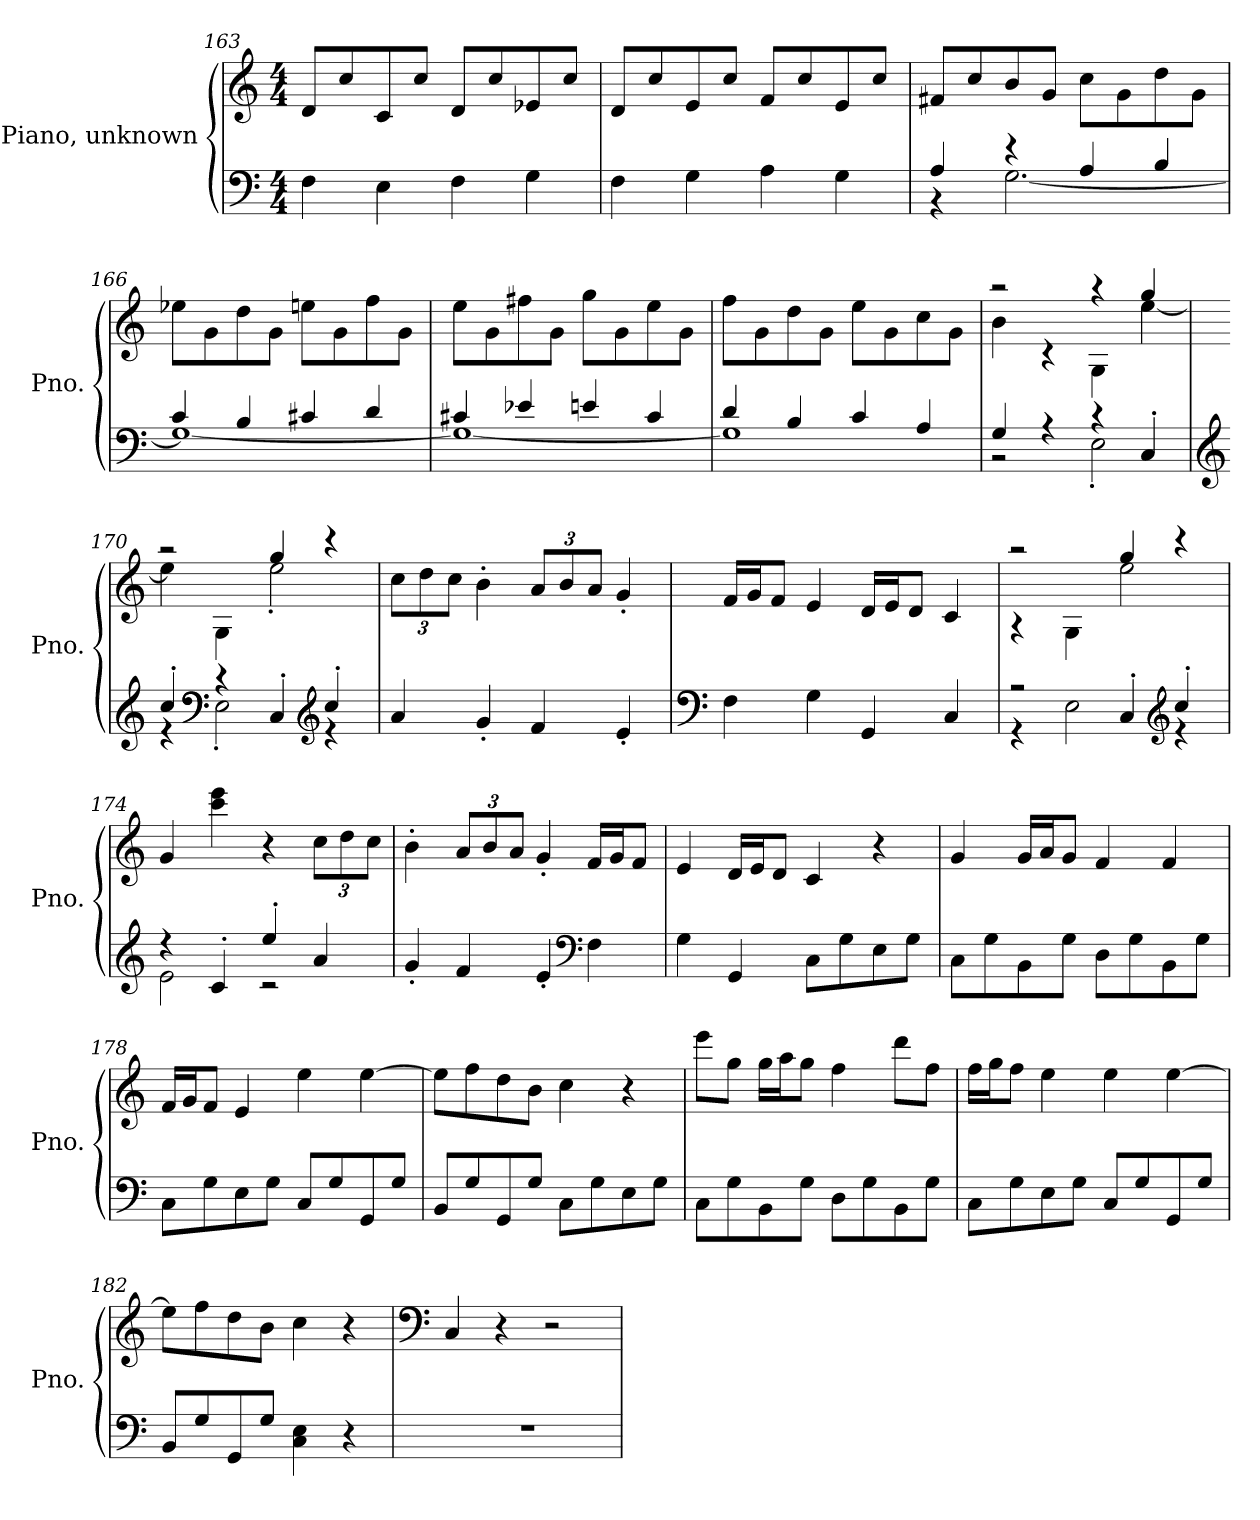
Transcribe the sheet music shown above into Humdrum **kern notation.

**kern	**kern
*part1	*part1
*staff2	*staff1
*I"Piano, unknown	*
*I'Pno.	*
!!LO:LB:g=z
*clefF4	*clefG2
*k[]	*k[]
*M4/4	*M4/4
=163	=163
4F\	8d/L
.	8cc/
4E\	8c/
.	8cc/J
4F\	8d/L
.	8cc/
4G\	8e-X/
.	8cc/J
=164	=164
4F\	8d/L
.	8cc/
4G\	8e/
.	8cc/J
4A\	8f/L
.	8cc/
4G\	8e/
.	8cc/J
=165	=165
*^	*
4A/	4r	8f#X/L
.	.	8cc/
4r	[2.G\	8b/
.	.	8g/J
4A/	.	8cc\L
.	.	8g\
4B/	.	8dd\
.	.	8g\J
=166	=166	=166
4c/	1G_	8ee-X\L
.	.	8g\
4B/	.	8dd\
.	.	8g\J
4c#X/	.	8een\L
.	.	8g\
4d/	.	8ff\
.	.	8g\J
=167	=167	=167
4c#X/	1G_	8ee\L
.	.	8g\
4e-X/	.	8ff#X\
.	.	8g\J
4en/	.	8gg\L
.	.	8g\
4c#/	.	8ee\
.	.	8g\J
!!LO:LB:g=z
=168	=168	=168
4d/	1G]	8ff\L
.	.	8g\
4B/	.	8dd\
.	.	8g\J
4c/	.	8ee\L
.	.	8g\
4A/	.	8cc\
.	.	8g\J
=169	=169	=169
*	*	*^
4G/	2r	2r	4b\
4r	.	.	4r
4r	2E'\	4r	4G\
4C'/	.	4gg/	[4ee\
=170	=170	=170	=170
*clefG2	*	*	*
4cc'/	4r	2r	4ee\]
*clefF4	*	*	*
4r	2E'\	.	4G\
4C'/	.	4gg/	2ee'\
*clefG2	*	*	*
4cc'/	4r	4r	.
*v	*v	*	*
*	*v	*v
=171	=171
*	*Xbrackettup
4a/	12cc\L
.	12dd\
.	12cc\J
4g'/	4b'\
4f/	12a/L
.	12b/
.	12a/J
4e'/	4g'/
=172	=172
*clefF4	*
4F\	16f/LL
.	16g/J
.	8f/J
4G\	4e/
4GG/	16d/LL
.	16e/J
.	8d/J
4C/	4c/
!!LO:PB:g=z
=173	=173
*^	*^
2r	4r	2r	4r
.	2E\	.	4G\
4C'/	.	4gg/	2ee\
*clefG2	*	*	*
4cc'/	4r	4r	.
*	*	*v	*v
=174	=174	=174
4r	2e\	4g/
4c'/	.	4ccc\ 4eee\
4ee'/	2r	4r
4a/	.	12cc\L
.	.	12dd\
.	.	12cc\J
*v	*v	*
=175	=175
4g'/	4b'\
4f/	12a/L
.	12b/
.	12a/J
4e'/	4g'/
*clefF4	*
4F\	16f/LL
.	16g/J
.	8f/J
=176	=176
4G\	4e/
4GG/	16d/LL
.	16e/J
.	8d/J
8C\L	4c/
8G\	.
8E\	4r
8G\J	.
=177	=177
8C\L	4g/
8G\	.
8BB\	16g/LL
.	16a/J
8G\J	8g/J
8D\L	4f/
8G\	.
8BB\	4f/
8G\J	.
!!LO:LB:g=z
=178	=178
8C\L	16f/LL
.	16g/J
8G\	8f/J
8E\	4e/
8G\J	.
8C/L	4ee\
8G/	.
8GG/	[4ee\
8G/J	.
=179	=179
8BB/L	8ee\L]
8G/	8ff\
8GG/	8dd\
8G/J	8b\J
8C\L	4cc\
8G\	.
8E\	4r
8G\J	.
=180	=180
8C\L	8eee\L
8G\	8gg\J
8BB\	16gg\LL
.	16aa\J
8G\J	8gg\J
8D\L	4ff\
8G\	.
8BB\	8ddd\L
8G\J	8ff\J
=181	=181
8C\L	16ff\LL
.	16gg\J
8G\	8ff\J
8E\	4ee\
8G\J	.
8C/L	4ee\
8G/	.
8GG/	[4ee\
8G/J	.
=182	=182
8BB/L	8ee\L]
8G/	8ff\
8GG/	8dd\
8G/J	8b\J
4C\ 4E\	4cc\
4r	4r
!!LO:LB:g=z
=183	=183
*	*clefF4
1r	4C/
.	4r
.	2r
=	=
*-	*-
